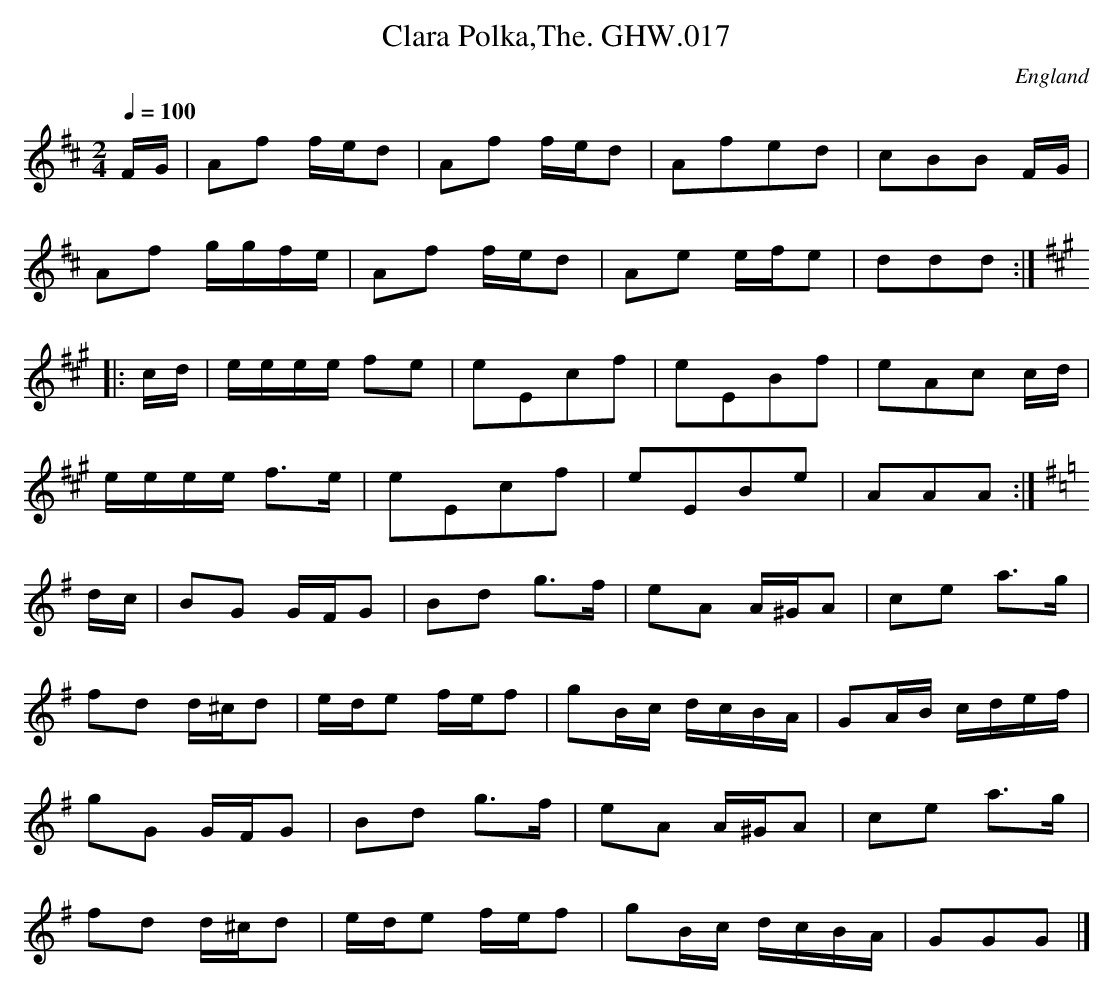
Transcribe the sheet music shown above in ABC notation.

X:1
T:Clara Polka,The. GHW.017
L:1/16
M:2/4
O:England
Q:1/4=100
K:D
FG|A2f2 fed2|A2f2 fed2|A2f2e2d2|c2B2B2 FG|!
A2f2 ggfe|A2f2 fed2|A2e2 efe2|d2d2d2:|!
K:A
|:cd|eeee f2e2|e2E2c2f2|e2E2B2f2|e2A2c2 cd|!
eeee f3e|e2E2c2f2|e2E2B2e2|A2A2A2:|!
K:G
dc|B2G2 GFG2|B2d2 g3f|e2A2 A^GA2|c2e2 a3g|!
f2d2 d^cd2|ede2 fef2|g2Bc dcBA|G2AB cdef|!
g2G2 GFG2|B2d2 g3f|e2A2 A^GA2|c2e2 a3g|!
f2d2 d^cd2|ede2 fef2|g2Bc dcBA|G2G2G2|]
